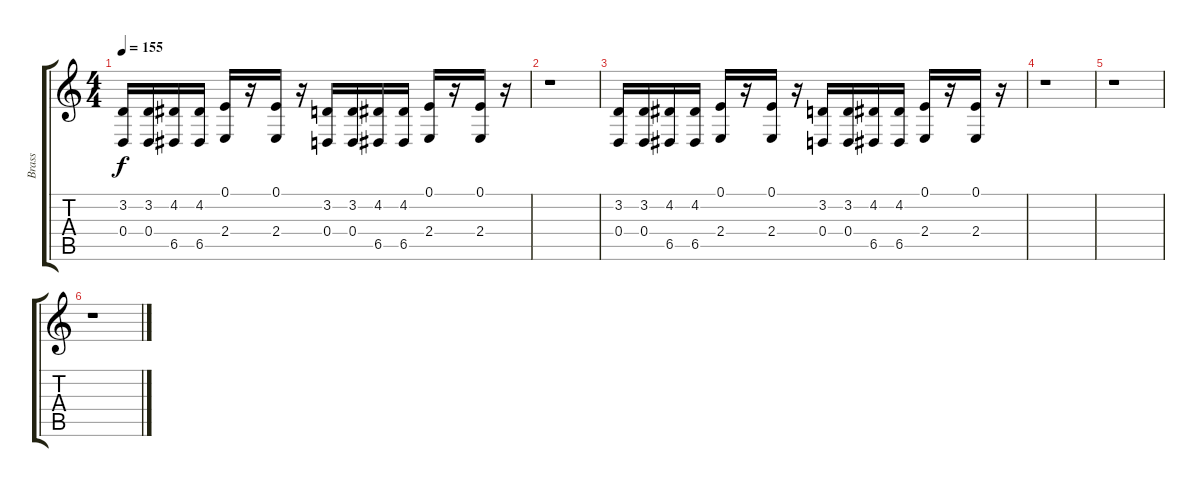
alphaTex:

\track ("Brass" "Brass") {instrument brasssection}
\staff {score tabs}
\tuning (E4 B3 G3 D3 A2 E2) {hide}
\ts (4 4)
\tempo 155
\clef g2
\ks c
(3.2 0.4).16{dy f} (3.2 0.4).16 (4.2 6.5).16 (4.2 6.5).16 (0.1 2.4).16 r.16 (0.1 2.4).16 r.16 (3.2 0.4).16 (3.2 0.4).16 (4.2 6.5).16 (4.2 6.5).16 (0.1 2.4).16 r.16 (0.1 2.4).16 r.16 |
r.1 |
(3.2 0.4).16 (3.2 0.4).16 (4.2 6.5).16 (4.2 6.5).16 (0.1 2.4).16 r.16 (0.1 2.4).16 r.16 (3.2 0.4).16 (3.2 0.4).16 (4.2 6.5).16 (4.2 6.5).16 (0.1 2.4).16 r.16 (0.1 2.4).16 r.16 |
r.1 |
r.1 |
r.1
